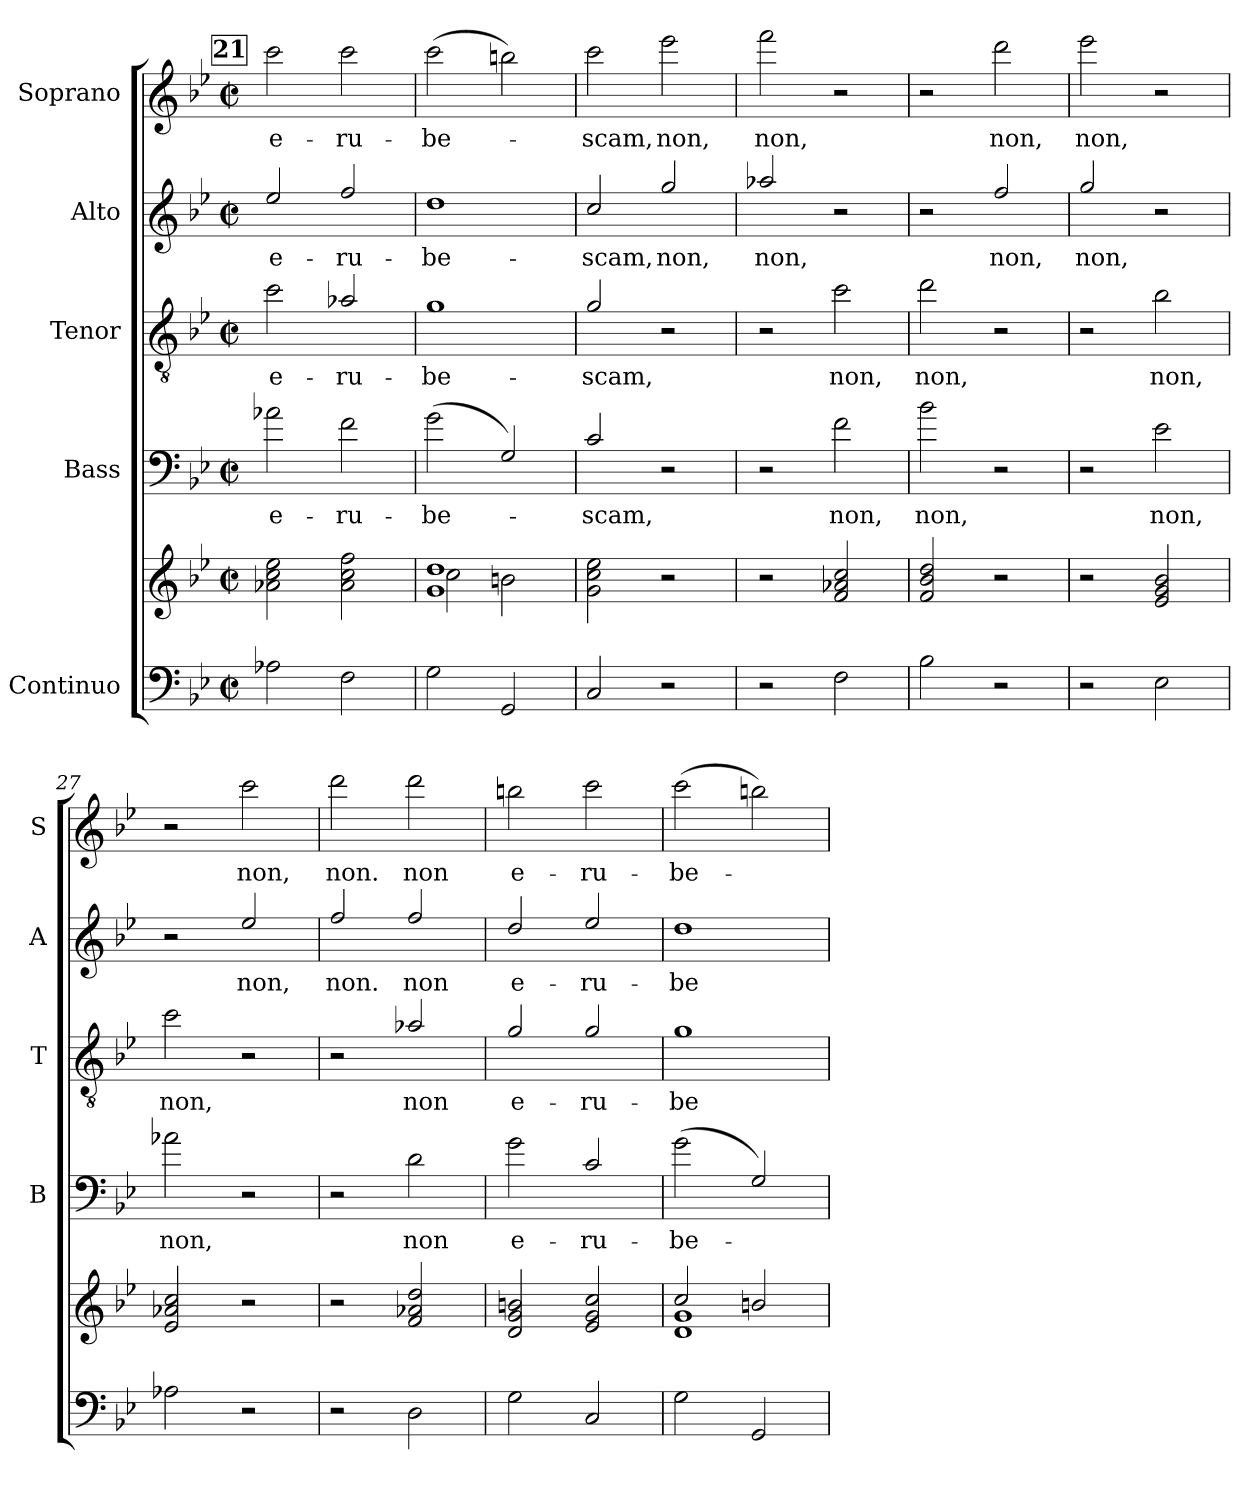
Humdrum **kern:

**kern	**kern	**kern	**text	**kern	**text	**kern	**text	**kern	**text
*part5	*part5	*part4	*part4	*part3	*part3	*part2	*part2	*part1	*part1
*staff6	*staff5	*staff4	*staff4	*staff3	*staff3	*staff2	*staff2	*staff1	*staff1
*I"Continuo	*	*I"Bass	*	*I"Tenor	*	*I"Alto	*	*I"Soprano	*
*	*	*I'B	*	*I'T	*	*I'A	*	*I'S	*
*clefF4	*clefG2	*clefF4	*	*clefGv2	*	*clefG2	*	*clefG2	*
*	*	*ITrd7c12	*	*ITrd7c12	*	*ITrd7c12	*	*ITrd7c12	*
*k[b-e-]	*k[b-e-]	*k[b-e-]	*	*k[b-e-]	*	*k[b-e-]	*	*k[b-e-]	*
*B-:	*B-:	*B-:	*	*B-:	*	*B-:	*	*B-:	*
*M2/2	*M2/2	*M2/2	*	*M2/2	*	*M2/2	*	*M2/2	*
*met(c|)	*met(c|)	*met(c|)	*	*met(c|)	*	*met(c|)	*	*met(c|)	*
!!LO:REH:place=s1:a:B:fs=8.3:t=21
=21	=21	=21	=21	=21	=21	=21	=21	=21	=21
!	!	!	!LO:LY:b	!	!	!	!	!	!
!	!	!	!	!	!LO:LY:b	!	!	!	!
!	!	!	!	!	!	!	!LO:LY:b	!	!
!	!	!	!	!	!	!	!	!	!LO:LY:b
2A-X\	2a-X!\ 2cc!\ 2ee-!\	2A-X\	e-	2c\	e-	2e-/	e-	2cc\	e-
!	!	!	!LO:LY:b	!	!	!	!	!	!
!	!	!	!	!	!LO:LY:b	!	!	!	!
!	!	!	!	!	!	!	!LO:LY:b	!	!
!	!	!	!	!	!	!	!	!	!LO:LY:b
2F\	2a-!\ 2cc!\ 2ff!\	2F\	-ru-	2A-X/	-ru-	2f/	-ru-	2cc\	-ru-
=22	=22	=22	=22	=22	=22	=22	=22	=22	=22
*	*^	*	*	*	*	*	*	*	*
!	!	!	!	!LO:LY:b	!	!	!	!	!	!
!	!	!	!	!	!	!LO:LY:b	!	!	!	!
!	!	!	!	!	!	!	!	!LO:LY:b	!	!
!	!	!	!	!	!	!	!	!	!	!LO:LY:b
2G\	1g! 1dd!	2cc!\	(>2G\	-be-	1G	-be-	1d	-be-	(>2cc\	-be-
2GG/	.	2bn!\	2GG/)	.	.	.	.	.	2bn\)	.
*	*v	*v	*	*	*	*	*	*	*	*
=23	=23	=23	=23	=23	=23	=23	=23	=23	=23
*	*^	*	*	*	*	*	*	*	*
!	!	!	!	!LO:LY:b	!	!	!	!	!	!
*	*v	*v	*	*	*	*	*	*	*	*
*	*^	*	*	*	*	*	*	*	*
!	!	!	!	!	!	!LO:LY:b	!	!	!	!
*	*v	*v	*	*	*	*	*	*	*	*
*	*^	*	*	*	*	*	*	*	*
!	!	!	!	!	!	!	!	!LO:LY:b	!	!
*	*v	*v	*	*	*	*	*	*	*	*
*	*^	*	*	*	*	*	*	*	*
!	!	!	!	!	!	!	!	!	!	!LO:LY:b
*	*v	*v	*	*	*	*	*	*	*	*
2C/	2g!\ 2cc!\ 2ee-!\	2C/	-scam,	2G/	-scam,	2c/	-scam,	2cc\	-scam,
!	!	!	!	!	!	!	!LO:LY:b	!	!
!	!	!	!	!	!	!	!	!	!LO:LY:b
2r	2r	2r	.	2r	.	2g/	non,	2ee-\	non,
=24	=24	=24	=24	=24	=24	=24	=24	=24	=24
!	!	!	!	!	!	!	!LO:LY:b	!	!
!	!	!	!	!	!	!	!	!	!LO:LY:b
2r	2r	2r	.	2r	.	2a-X/	non,	2ff\	non,
!	!	!	!LO:LY:b	!	!	!	!	!	!
!	!	!	!	!	!LO:LY:b	!	!	!	!
2F\	2f!/ 2a-X!/ 2cc!/	2F\	non,	2c\	non,	2r	.	2r	.
=25	=25	=25	=25	=25	=25	=25	=25	=25	=25
!	!	!	!LO:LY:b	!	!	!	!	!	!
!	!	!	!	!	!LO:LY:b	!	!	!	!
2B-\	2f!/ 2b-!/ 2dd!/	2B-\	non,	2d\	non,	2r	.	2r	.
!	!	!	!	!	!	!	!LO:LY:b	!	!
!	!	!	!	!	!	!	!	!	!LO:LY:b
2r	2r	2r	.	2r	.	2f/	non,	2dd\	non,
=26	=26	=26	=26	=26	=26	=26	=26	=26	=26
!	!	!	!	!	!	!	!LO:LY:b	!	!
!	!	!	!	!	!	!	!	!	!LO:LY:b
2r	2r	2r	.	2r	.	2g/	non,	2ee-\	non,
!	!	!	!LO:LY:b	!	!	!	!	!	!
!	!	!	!	!	!LO:LY:b	!	!	!	!
2E-\	2e-!/ 2g!/ 2b-!/	2E-\	non,	2B-\	non,	2r	.	2r	.
=27	=27	=27	=27	=27	=27	=27	=27	=27	=27
!	!	!	!LO:LY:b	!	!	!	!	!	!
!	!	!	!	!	!LO:LY:b	!	!	!	!
2A-X\	2e-!/ 2a-X!/ 2cc!/	2A-X\	non,	2c\	non,	2r	.	2r	.
!	!	!	!	!	!	!	!LO:LY:b	!	!
!	!	!	!	!	!	!	!	!	!LO:LY:b
2r	2r	2r	.	2r	.	2e-/	non,	2cc\	non,
=28	=28	=28	=28	=28	=28	=28	=28	=28	=28
!	!	!	!	!	!	!	!LO:LY:b	!	!
!	!	!	!	!	!	!	!	!	!LO:LY:b
2r	2r	2r	.	2r	.	2f/	non.	2dd\	non.
!	!	!	!LO:LY:b	!	!	!	!	!	!
!	!	!	!	!	!LO:LY:b	!	!	!	!
!	!	!	!	!	!	!	!LO:LY:b	!	!
!	!	!	!	!	!	!	!	!	!LO:LY:b
2D\	2f!/ 2a-X!/ 2dd!/	2D\	non	2A-X/	non	2f/	non	2dd\	non
!!LO:LB:g=z
=29	=29	=29	=29	=29	=29	=29	=29	=29	=29
!	!	!	!LO:LY:b	!	!	!	!	!	!
!	!	!	!	!	!LO:LY:b	!	!	!	!
!	!	!	!	!	!	!	!LO:LY:b	!	!
!	!	!	!	!	!	!	!	!	!LO:LY:b
2G\	2d!/ 2g!/ 2bn!/	2G\	e-	2G/	e-	2d/	e-	2bn\	e-
!	!	!	!LO:LY:b	!	!	!	!	!	!
!	!	!	!	!	!LO:LY:b	!	!	!	!
!	!	!	!	!	!	!	!LO:LY:b	!	!
!	!	!	!	!	!	!	!	!	!LO:LY:b
2C/	2e-!/ 2g!/ 2cc!/	2C/	-ru-	2G/	-ru-	2e-/	-ru-	2cc\	-ru-
=30	=30	=30	=30	=30	=30	=30	=30	=30	=30
*	*^	*	*	*	*	*	*	*	*
!	!	!	!	!LO:LY:b	!	!	!	!	!	!
!	!	!	!	!	!	!LO:LY:b	!	!	!	!
!	!	!	!	!	!	!	!	!LO:LY:b	!	!
!	!	!	!	!	!	!	!	!	!	!LO:LY:b
2G\	2cc!/	1d! 1g!	(>2G\	-be-	1G	-be-	1d	-be-	(>2cc\	-be-
2GG/	2bn!/	.	2GG/)	.	.	.	.	.	2bn\)	.
*	*v	*v	*	*	*	*	*	*	*	*
=	=	=	=	=	=	=	=	=	=
*-	*-	*-	*-	*-	*-	*-	*-	*-	*-
